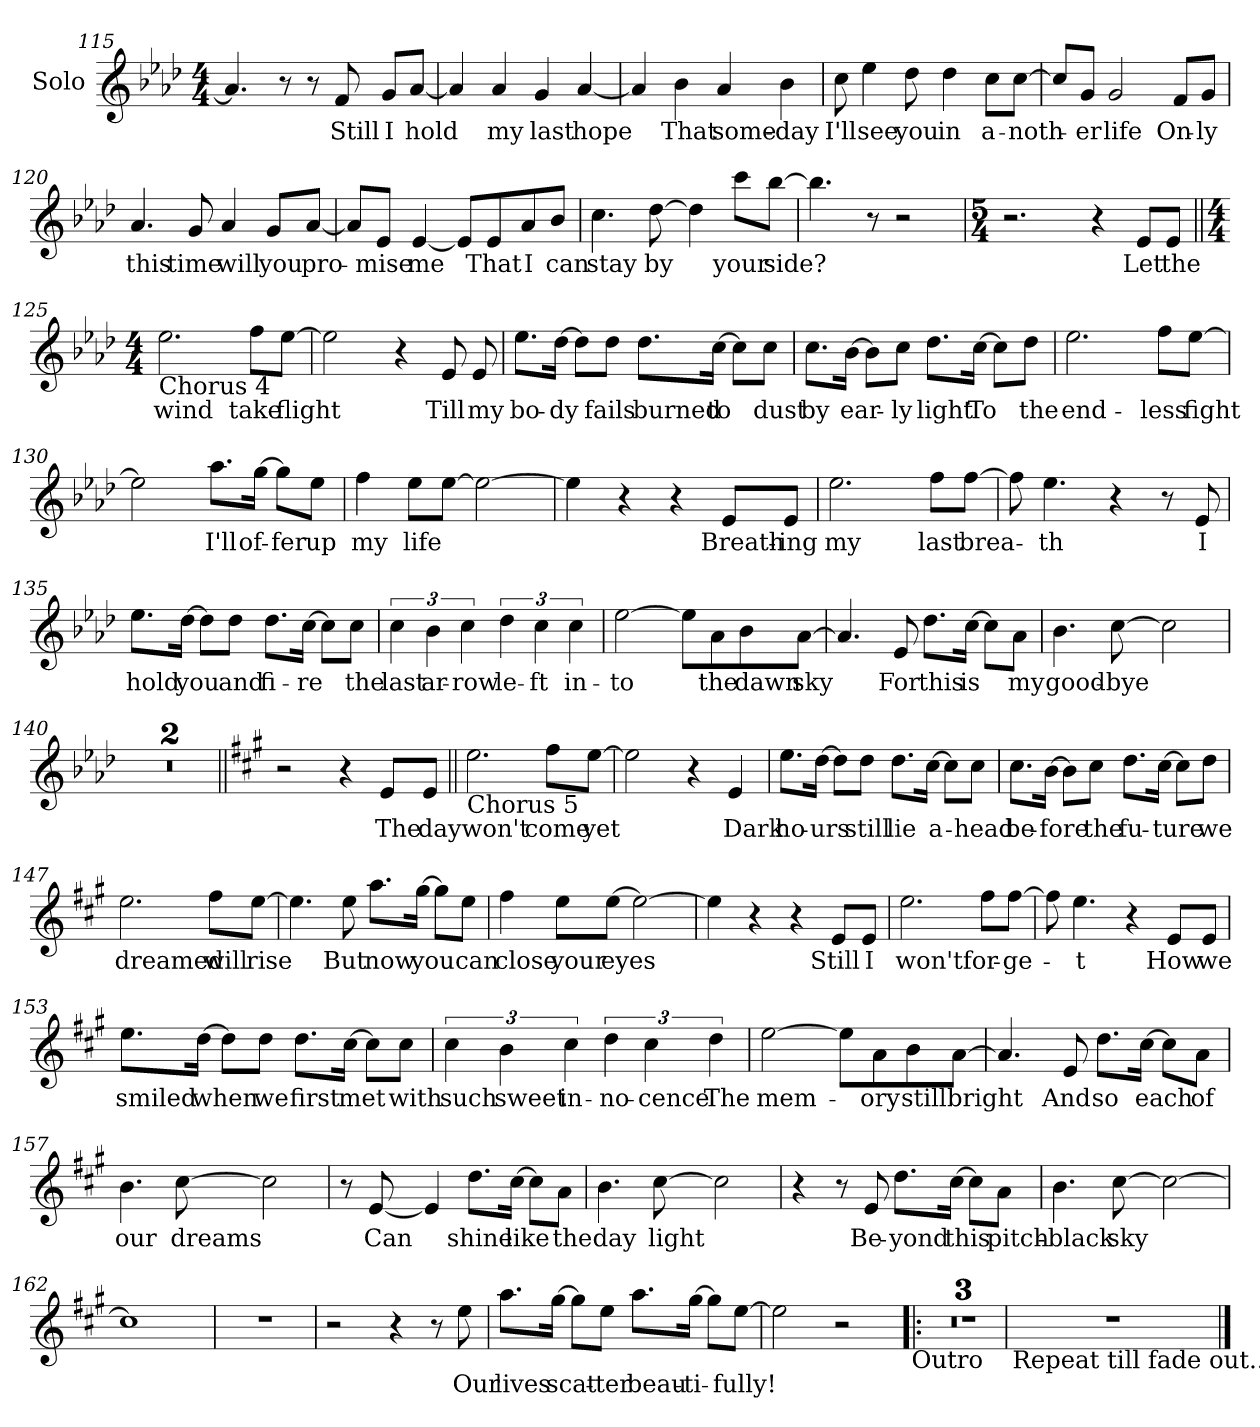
**kern	**text
*part1	*part1
*staff1	*staff1
*I"Solo	*
*I'Solo	*
*clefG2	*
*k[b-e-a-d-]	*
*f:	*
*M4/4	*
=115	=115
4.a-/]	.
8r	.
8r	.
8f/	Still
8g/L	I
[8a-/J	hold
=116	=116
4a-/]	.
4a-/	my
4g/	last
[4a-/	hope
=117	=117
4a-/]	.
4b-\	That
4a-/	some-
4b-\	-day
=118	=118
8cc\	I'll
4ee-\	see
8dd-\	you
4dd-\	in
8cc\L	a-
[8cc\J	-noth-
=119	=119
8cc/L]	.
8g/J	-er
2g/	life
8f/L	On-
8g/J	-ly
=120	=120
4.a-/	this
8g/	time
4a-/	will
8g/L	you
[8a-/J	pro-
=121	=121
8a-/L]	.
8e-/J	-mise
[4e-/	me
8e-/L]	.
8e-/	That
8a-/	I
8b-/J	can
=122	=122
4.cc\	stay
[8dd-\	by
4dd-\]	.
8ccc\L	your
[8bb-\J	side?
=123	=123
4.bb-\]	.
8r	.
2r	.
=124	=124
*M5/4	*
2.r	.
4r	.
8e-/L	Let
8e-/J	the
=125||	=125||
*M4/4	*
!LO:TX:b:t=Chorus 4	!
2.ee-\	wind
8ff\L	take
[8ee-\J	flight
=126	=126
2ee-\]	.
4r	.
8e-/	Till
8e-/	my
=127	=127
8.ee-\L	bo-
[16dd-\Jk	-dy
8dd-\L]	.
8dd-\J	fails
8.dd-\L	burned
[16cc\Jk	to
8cc\L]	.
8cc\J	dust
=128	=128
8.cc\L	by
[16b-\Jk	ear-
8b-\L]	.
8cc\J	-ly
8.dd-\L	light
[16cc\Jk	To
8cc\L]	.
8dd-\J	the
=129	=129
2.ee-\	end-
8ff\L	-less
[8ee-\J	fight
=130	=130
2ee-\]	.
8.aa-\L	I'll
[16gg\Jk	of-
8gg\L]	-fer
8ee-\J	up
=131	=131
4ff\	my
8ee-\L	life
[8ee-\J	.
2ee-\_	.
=132	=132
4ee-\]	.
4r	.
4r	.
8e-/L	Breath-
8e-/J	-ing
=133	=133
2.ee-\	my
8ff\L	last
[8ff\J	brea-
=134	=134
8ff\]	.
4.ee-\	-th
4r	.
8r	.
8e-/	I
=135	=135
8.ee-\L	hold
[16dd-\Jk	you
8dd-\L]	.
8dd-\J	and
8.dd-\L	fi-
[16cc\Jk	-re
8cc\L]	.
8cc\J	the
=136	=136
6cc\	last
6b-\	ar-
6cc\	-row
6dd-\	le-
6cc\	-ft
6cc\	in-
=137	=137
[2ee-\	-to
8ee-\L]	.
8a-\	the
8b-\	dawn
[8a-\J	sky
=138	=138
4.a-/]	.
8e-/	For
8.dd-\L	this
[16cc\Jk	is
8cc\L]	.
8a-\J	my
=139	=139
4.b-\	good-
[8cc\	-bye
2cc\]	.
=140	=140
1r	.
=141	=141
1r	.
=142||	=142||
*k[f#c#g#]	*
*f#:	*
2r	.
4r	.
8e/L	The
8e/J	day
=143||	=143||
!LO:TX:b:t=Chorus 5	!
2.ee\	won't
8ff#\L	come
[8ee\J	yet
=144	=144
2ee\]	.
4r	.
4e/	Dark
=145	=145
8.ee\L	ho-
[16dd\Jk	-urs
8dd\L]	.
8dd\J	still
8.dd\L	lie
[16cc#\Jk	a-
8cc#\L]	.
8cc#\J	-head
=146	=146
8.cc#\L	be-
[16b\Jk	-fore
8b\L]	.
8cc#\J	the
8.dd\L	fu-
[16cc#\Jk	-ture
8cc#\L]	.
8dd\J	we
=147	=147
2.ee\	dreamed
8ff#\L	will
[8ee\J	rise
=148	=148
4.ee\]	.
8ee\	But
8.aa\L	now
[16gg#\Jk	you
8gg#\L]	.
8ee\J	can
=149	=149
4ff#\	close
8ee\L	your
[8ee\J	eyes
2ee\_	.
=150	=150
4ee\]	.
4r	.
4r	.
8e/L	Still
8e/J	I
=151	=151
2.ee\	won't
8ff#\L	for-
[8ff#\J	-ge-
=152	=152
8ff#\]	.
4.ee\	-t
4r	.
8e/L	How
8e/J	we
=153	=153
8.ee\L	smiled
[16dd\Jk	when
8dd\L]	.
8dd\J	we
8.dd\L	first
[16cc#\Jk	met
8cc#\L]	.
8cc#\J	with
=154	=154
6cc#\	such
6b\	sweet
6cc#\	in-
6dd\	-no-
6cc#\	-cence
6dd\	The
=155	=155
[2ee\	mem-
8ee\L]	.
8a\	-ory
8b\	still
[8a\J	bright
=156	=156
4.a/]	.
8e/	And
8.dd\L	so
[16cc#\Jk	each
8cc#\L]	.
8a\J	of
=157	=157
4.b\	our
[8cc#\	dreams
2cc#\]	.
=158	=158
8r	.
[8e/	Can
4e/]	.
8.dd\L	shine
[16cc#\Jk	like
8cc#\L]	.
8a\J	the
=159	=159
4.b\	day
[8cc#\	light
2cc#\]	.
=160	=160
4r	.
8r	.
8e/	Be-
8.dd\L	-yond
[16cc#\Jk	this
8cc#\L]	.
8a\J	pitch-
=161	=161
4.b\	-black
[8cc#\	sky
2cc#\_	.
=162	=162
1cc#]	.
=163	=163
1r	.
=164	=164
2r	.
4r	.
8r	.
8ee\	Our
=165	=165
8.aa\L	lives
[16gg#\Jk	scat-
8gg#\L]	.
8ee\J	-ter
8.aa\L	beau-
[16gg#\Jk	-ti-
8gg#\L]	.
[8ee\J	-fully!
=166	=166
2ee\]	.
2r	.
=167!|:	=167!|:
!LO:TX:b:t=Outro	!
1r	.
=168	=168
1r	.
=169	=169
1r	.
=170	=170
!LO:TX:b:t=Repeat till fade out...	!
1r	.
==	==
*-	*-
